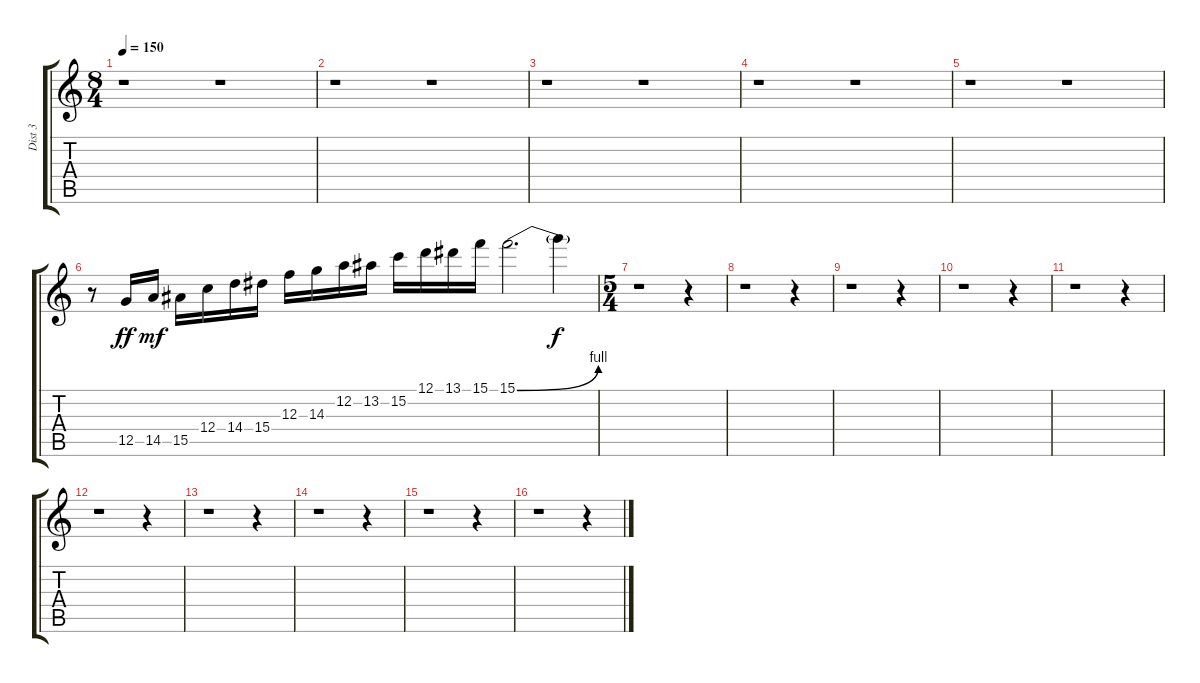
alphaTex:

\track ("Dist 3" "Dist 3") {instrument distortionguitar}
\staff {score tabs}
\tuning (D4 A3 F3 C3 G2 C2) {hide}
\ts (8 4)
\tempo 150
\clef g2
\ks c
r.1{dy f} r.1 |
r.1 r.1 |
r.1 r.1 |
r.1 r.1 |
r.1 r.1 |
r.8 12.5.16{dy ff} 14.5.16{dy mf} 15.5.16 12.4.16 14.4.16 15.4.16 12.3.16 14.3.16 12.2.16 13.2.16 15.2.16 12.1.16 13.1.16 15.1.16 15.1{be (bend 0 0 60 4)}.2{d} 15.1{t}.4{dy f} |
\ts (5 4)
r.1 r.4 |
r.1 r.4 |
r.1 r.4 |
r.1 r.4 |
r.1 r.4 |
r.1 r.4 |
r.1 r.4 |
r.1 r.4 |
r.1 r.4 |
r.1 r.4
